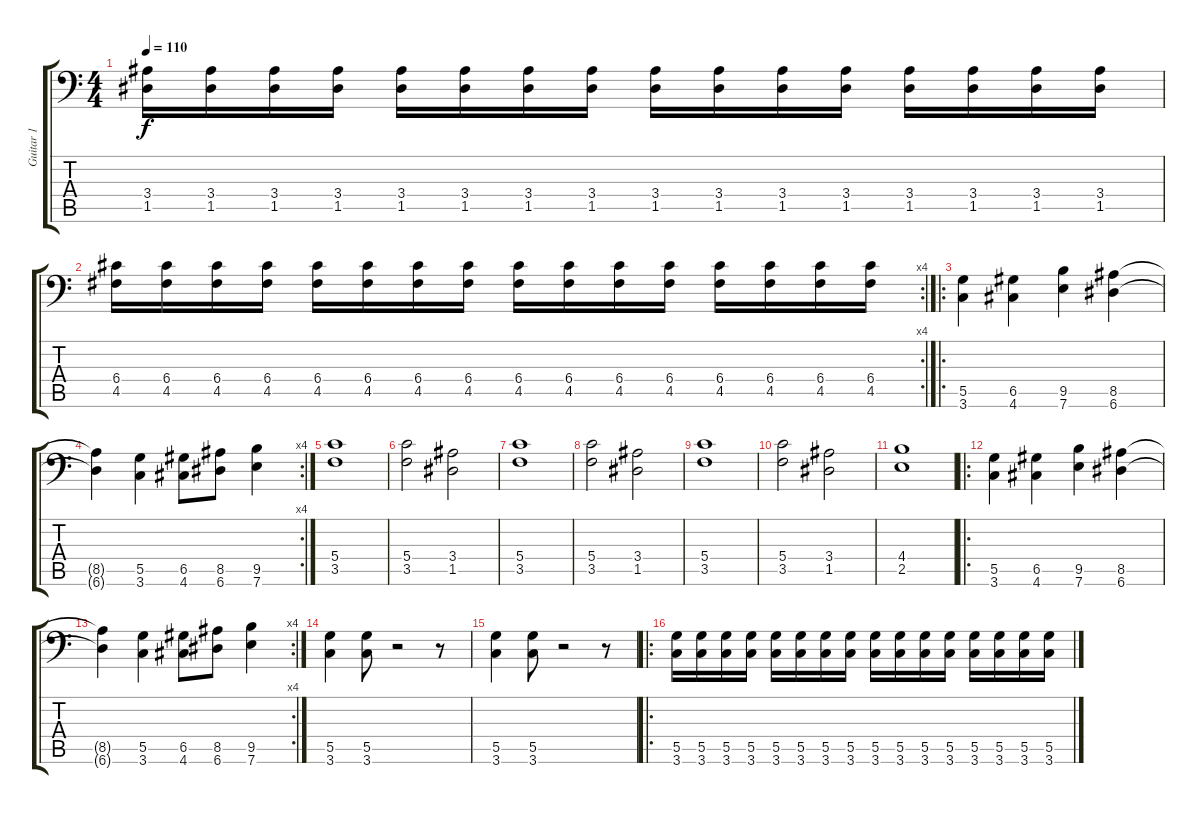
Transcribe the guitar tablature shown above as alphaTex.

\track ("Guitar 1" "Guitar 1") {instrument distortionguitar}
\staff {score tabs}
\tuning (E3 A2 B2 G2 D2 A1) {hide}
\ts (4 4)
\tempo 110
\clef f4
\ks c
(3.4 1.5).16{dy f} (3.4 1.5).16 (3.4 1.5).16 (3.4 1.5).16 (3.4 1.5).16 (3.4 1.5).16 (3.4 1.5).16 (3.4 1.5).16 (3.4 1.5).16 (3.4 1.5).16 (3.4 1.5).16 (3.4 1.5).16 (3.4 1.5).16 (3.4 1.5).16 (3.4 1.5).16 (3.4 1.5).16 |
\rc 4
(6.4 4.5).16 (6.4 4.5).16 (6.4 4.5).16 (6.4 4.5).16 (6.4 4.5).16 (6.4 4.5).16 (6.4 4.5).16 (6.4 4.5).16 (6.4 4.5).16 (6.4 4.5).16 (6.4 4.5).16 (6.4 4.5).16 (6.4 4.5).16 (6.4 4.5).16 (6.4 4.5).16 (6.4 4.5).16 |
\ro
(5.5 3.6).4 (6.5 4.6).4 (9.5 7.6).4 (8.5 6.6).4 |
\rc 4
(8.5{t} 6.6{t}).4 (5.5 3.6).4 (6.5 4.6).8 (8.5 6.6).8 (9.5 7.6).4 |
(5.4 3.5).1 |
(5.4 3.5).2 (3.4 1.5).2 |
(5.4 3.5).1 |
(5.4 3.5).2 (3.4 1.5).2 |
(5.4 3.5).1 |
(5.4 3.5).2 (3.4 1.5).2 |
(4.4 2.5).1 |
\ro
(5.5 3.6).4 (6.5 4.6).4 (9.5 7.6).4 (8.5 6.6).4 |
\rc 4
(8.5{t} 6.6{t}).4 (5.5 3.6).4 (6.5 4.6).8 (8.5 6.6).8 (9.5 7.6).4 |
(5.5 3.6).4 (5.5 3.6).8 r.2 r.8 |
(5.5 3.6).4 (5.5 3.6).8 r.2 r.8 |
\ro
(5.5 3.6).16 (5.5 3.6).16 (5.5 3.6).16 (5.5 3.6).16 (5.5 3.6).16 (5.5 3.6).16 (5.5 3.6).16 (5.5 3.6).16 (5.5 3.6).16 (5.5 3.6).16 (5.5 3.6).16 (5.5 3.6).16 (5.5 3.6).16 (5.5 3.6).16 (5.5 3.6).16 (5.5 3.6).16
